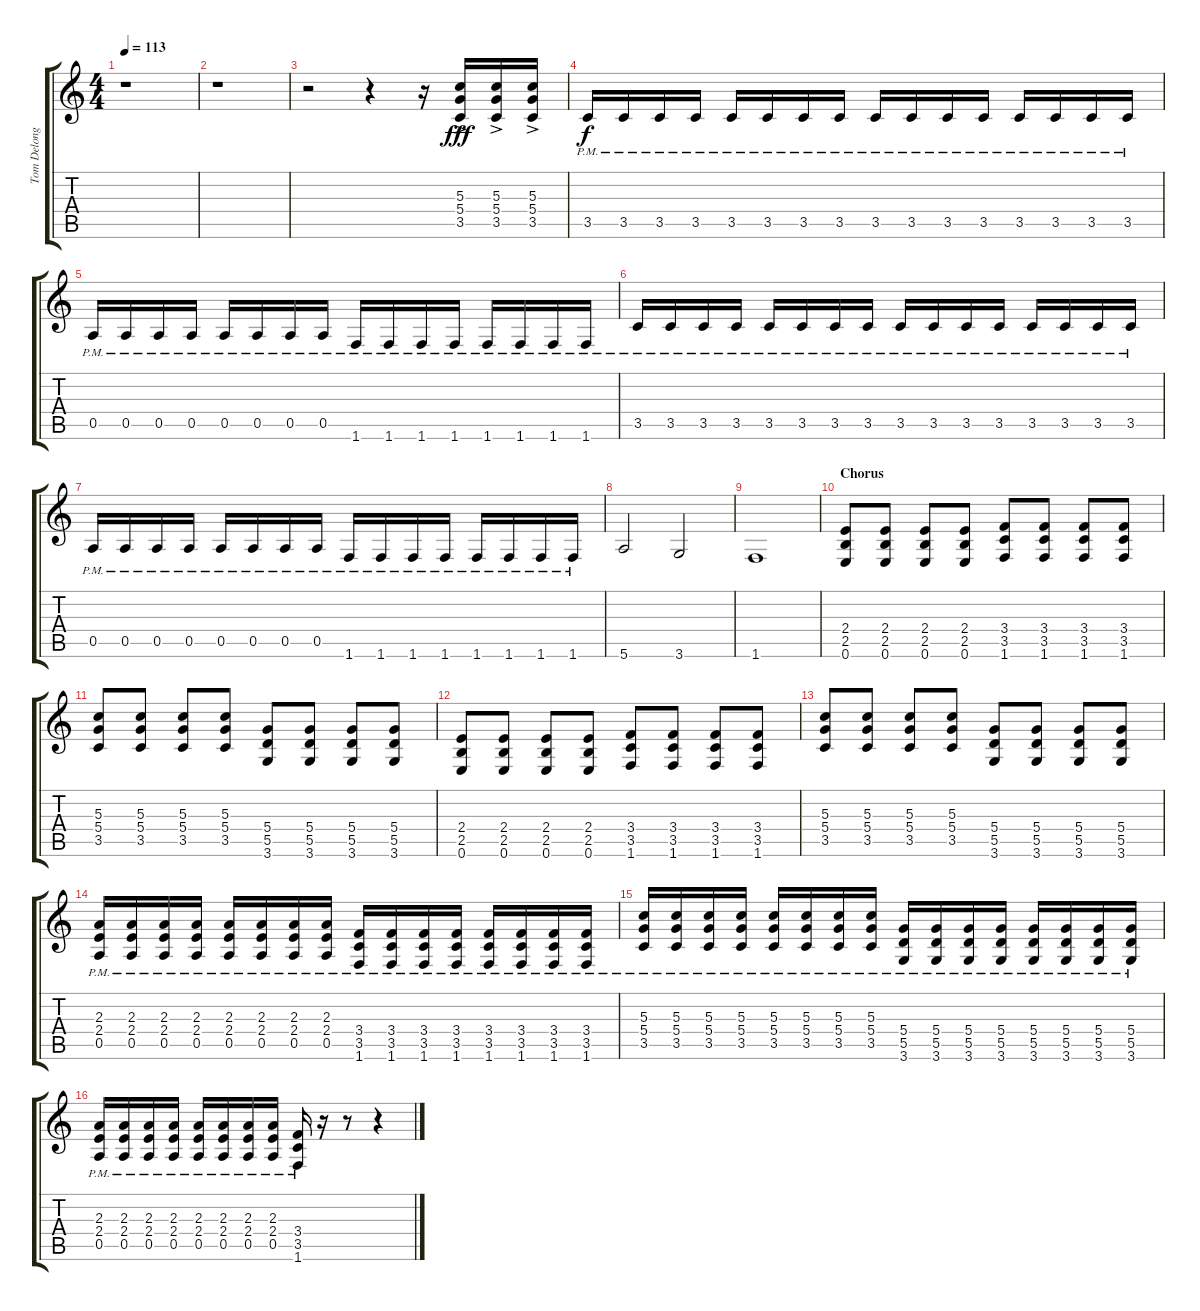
\track ("Tom Delonge (Guitar)" "Tom Delong") {instrument electricguitarclean}
\staff {score tabs}
\tuning (E4 B3 G3 D3 A2 E2) {hide}
\ts (4 4)
\tempo 113
\clef g2
\ks c
r.1{dy f} |
r.1 |
r.2 r.4 r.16 (5.3{ac} 5.4{ac} 3.5{ac}).16{dy fff} (5.3{ac} 5.4{ac} 3.5{ac}).16 (5.3{ac} 5.4{ac} 3.5{ac}).16 |
3.5{pm}.16{dy f} 3.5{pm}.16 3.5{pm}.16 3.5{pm}.16 3.5{pm}.16 3.5{pm}.16 3.5{pm}.16 3.5{pm}.16 3.5{pm}.16 3.5{pm}.16 3.5{pm}.16 3.5{pm}.16 3.5{pm}.16 3.5{pm}.16 3.5{pm}.16 3.5{pm}.16 |
0.5{pm}.16 0.5{pm}.16 0.5{pm}.16 0.5{pm}.16 0.5{pm}.16 0.5{pm}.16 0.5{pm}.16 0.5{pm}.16 1.6{pm}.16 1.6{pm}.16 1.6{pm}.16 1.6{pm}.16 1.6{pm}.16 1.6{pm}.16 1.6{pm}.16 1.6{pm}.16 |
3.5{pm}.16 3.5{pm}.16 3.5{pm}.16 3.5{pm}.16 3.5{pm}.16 3.5{pm}.16 3.5{pm}.16 3.5{pm}.16 3.5{pm}.16 3.5{pm}.16 3.5{pm}.16 3.5{pm}.16 3.5{pm}.16 3.5{pm}.16 3.5{pm}.16 3.5{pm}.16 |
0.5{pm}.16 0.5{pm}.16 0.5{pm}.16 0.5{pm}.16 0.5{pm}.16 0.5{pm}.16 0.5{pm}.16 0.5{pm}.16 1.6{pm}.16 1.6{pm}.16 1.6{pm}.16 1.6{pm}.16 1.6{pm}.16 1.6{pm}.16 1.6{pm}.16 1.6{pm}.16 |
5.6.2 3.6.2 |
1.6.1 |
\section ("" "Chorus")
(2.4 2.5 0.6).8{volume 14} (2.4 2.5 0.6).8 (2.4 2.5 0.6).8 (2.4 2.5 0.6).8 (3.4 3.5 1.6).8 (3.4 3.5 1.6).8 (3.4 3.5 1.6).8 (3.4 3.5 1.6).8 |
(5.3 5.4 3.5).8 (5.3 5.4 3.5).8 (5.3 5.4 3.5).8 (5.3 5.4 3.5).8 (5.4 5.5 3.6).8 (5.4 5.5 3.6).8 (5.4 5.5 3.6).8 (5.4 5.5 3.6).8 |
(2.4 2.5 0.6).8 (2.4 2.5 0.6).8 (2.4 2.5 0.6).8 (2.4 2.5 0.6).8 (3.4 3.5 1.6).8 (3.4 3.5 1.6).8 (3.4 3.5 1.6).8 (3.4 3.5 1.6).8 |
(5.3 5.4 3.5).8 (5.3 5.4 3.5).8 (5.3 5.4 3.5).8 (5.3 5.4 3.5).8 (5.4 5.5 3.6).8 (5.4 5.5 3.6).8 (5.4 5.5 3.6).8 (5.4 5.5 3.6).8 |
(2.3{pm} 2.4{pm} 0.5{pm}).16 (2.3{pm} 2.4{pm} 0.5{pm}).16 (2.3{pm} 2.4{pm} 0.5{pm}).16 (2.3{pm} 2.4{pm} 0.5{pm}).16 (2.3{pm} 2.4{pm} 0.5{pm}).16 (2.3{pm} 2.4{pm} 0.5{pm}).16 (2.3{pm} 2.4{pm} 0.5{pm}).16 (2.3{pm} 2.4{pm} 0.5{pm}).16 (3.4{pm} 3.5{pm} 1.6{pm}).16 (3.4{pm} 3.5{pm} 1.6{pm}).16 (3.4{pm} 3.5{pm} 1.6{pm}).16 (3.4{pm} 3.5{pm} 1.6{pm}).16 (3.4{pm} 3.5{pm} 1.6{pm}).16 (3.4{pm} 3.5{pm} 1.6{pm}).16 (3.4{pm} 3.5{pm} 1.6{pm}).16 (3.4{pm} 3.5{pm} 1.6{pm}).16 |
(5.3{pm} 5.4{pm} 3.5{pm}).16 (5.3{pm} 5.4{pm} 3.5{pm}).16 (5.3{pm} 5.4{pm} 3.5{pm}).16 (5.3{pm} 5.4{pm} 3.5{pm}).16 (5.3{pm} 5.4{pm} 3.5{pm}).16 (5.3{pm} 5.4{pm} 3.5{pm}).16 (5.3{pm} 5.4{pm} 3.5{pm}).16 (5.3{pm} 5.4{pm} 3.5{pm}).16 (5.4{pm} 5.5{pm} 3.6{pm}).16 (5.4{pm} 5.5{pm} 3.6{pm}).16 (5.4{pm} 5.5{pm} 3.6{pm}).16 (5.4{pm} 5.5{pm} 3.6{pm}).16 (5.4{pm} 5.5{pm} 3.6{pm}).16 (5.4{pm} 5.5{pm} 3.6{pm}).16 (5.4{pm} 5.5{pm} 3.6{pm}).16 (5.4{pm} 5.5{pm} 3.6{pm}).16 |
(2.3{pm} 2.4{pm} 0.5{pm}).16 (2.3{pm} 2.4{pm} 0.5{pm}).16 (2.3{pm} 2.4{pm} 0.5{pm}).16 (2.3{pm} 2.4{pm} 0.5{pm}).16 (2.3{pm} 2.4{pm} 0.5{pm}).16 (2.3{pm} 2.4{pm} 0.5{pm}).16 (2.3{pm} 2.4{pm} 0.5{pm}).16 (2.3{pm} 2.4{pm} 0.5{pm}).16 (3.4{pm} 3.5{pm} 1.6{pm}).16 r.16 r.8 r.4
